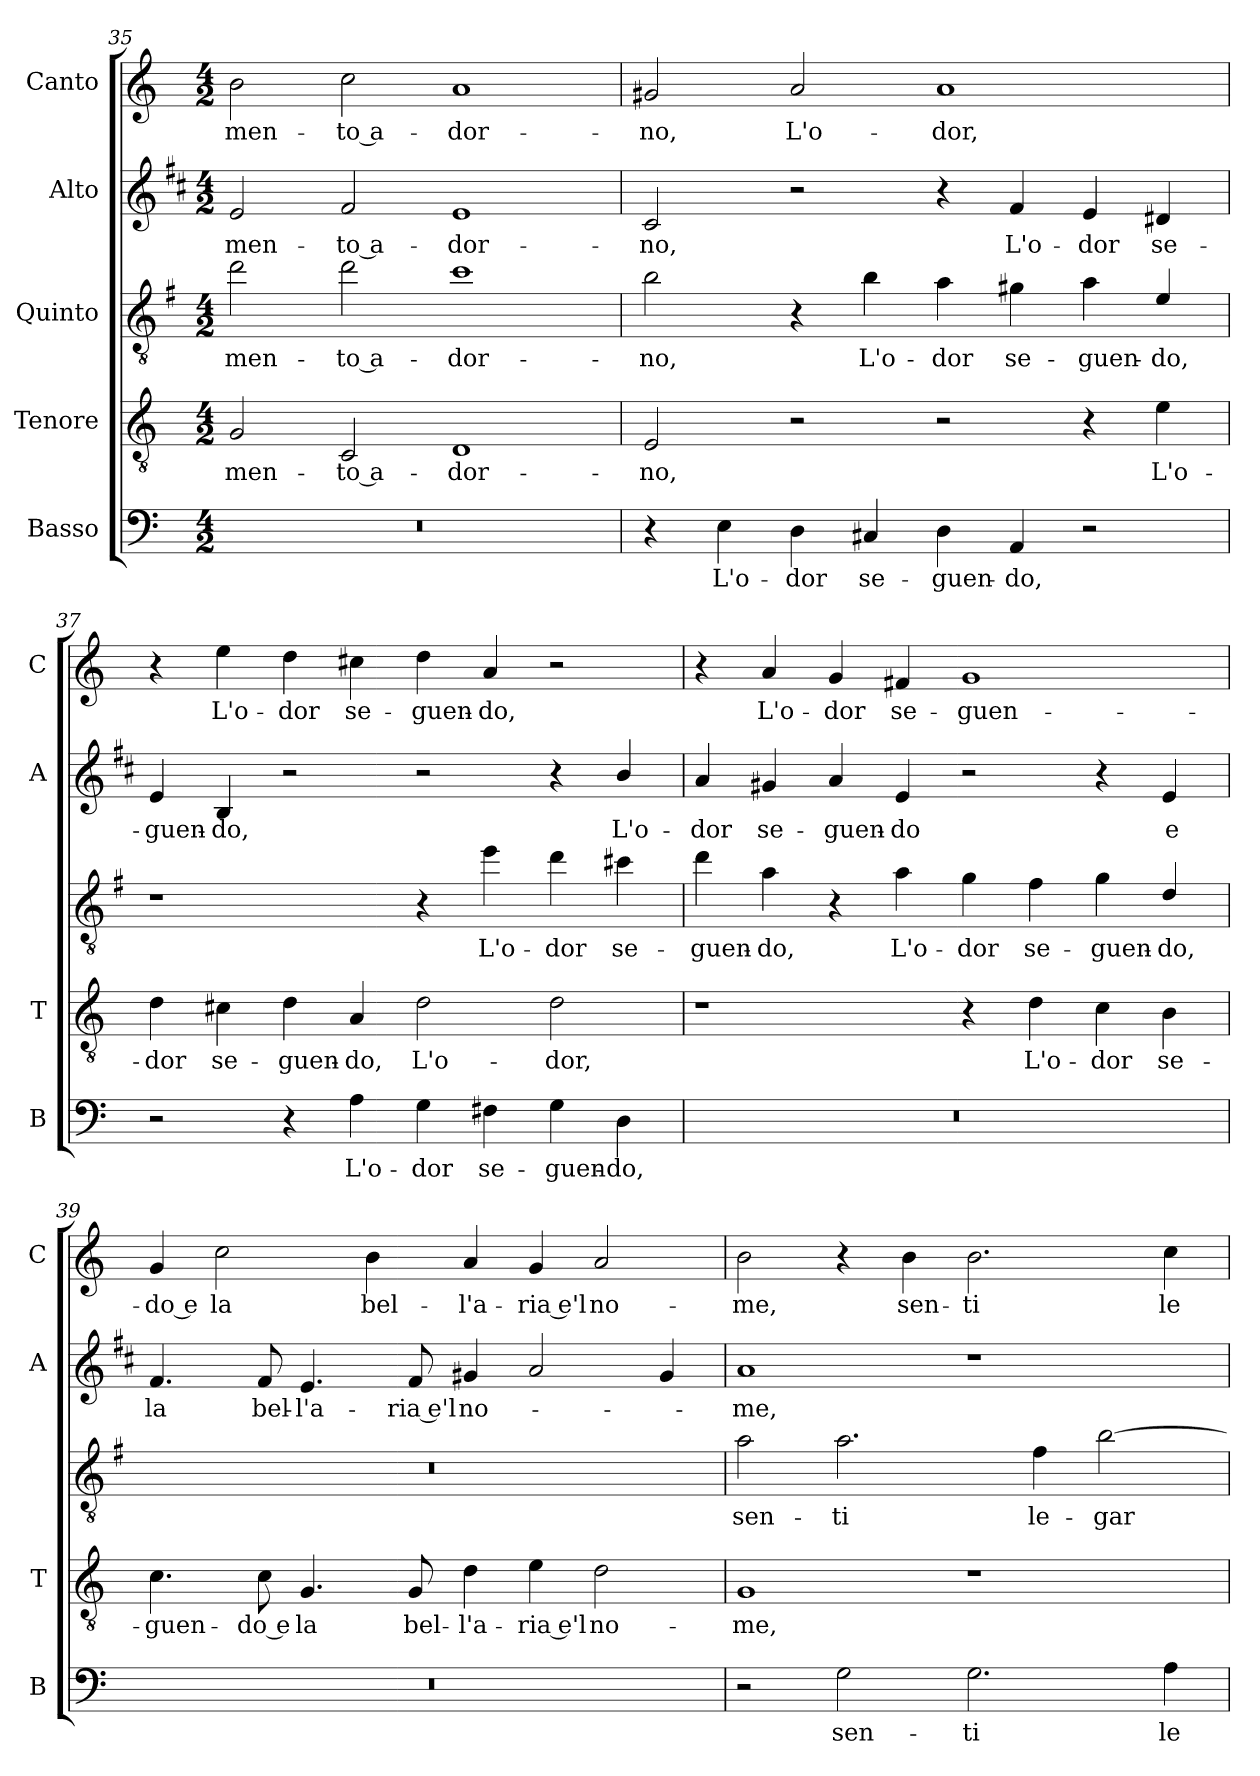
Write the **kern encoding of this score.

**kern	**text	**kern	**text	**kern	**text	**kern	**text	**kern	**text
*part5	*part5	*part4	*part4	*part3	*part3	*part2	*part2	*part1	*part1
*staff5	*staff5	*staff4	*staff4	*staff3	*staff3	*staff2	*staff2	*staff1	*staff1
*I"Basso	*	*I"Tenore	*	*I"Quinto	*	*I"Alto	*	*I"Canto	*
*I'B	*	*I'T	*	*	*	*I'A	*	*I'C	*
!!LO:LB:g=z
*clefF4	*	*clefGv2	*	*clefGv2	*	*clefG2	*	*clefG2	*
*	*	*	*	*ITrd4c7	*	*ITrd1c2	*	*	*
*k[]	*	*k[]	*	*k[]	*	*k[]	*	*k[]	*
*C:	*	*C:	*	*C:	*	*C:	*	*C:	*
*M4/2	*	*M4/2	*	*M4/2	*	*M4/2	*	*M4/2	*
=35	=35	=35	=35	=35	=35	=35	=35	=35	=35
!	!	!	!LO:LY:b	!	!LO:LY:b	!	!LO:LY:b	!	!LO:LY:b
0r	.	2G/	-men-	2g\	-men-	2d/	-men-	2b\	-men-
!	!	!	!LO:LY:b	!	!LO:LY:b	!	!LO:LY:b	!	!LO:LY:b
.	.	2C/	-to a-	2g\	-to a-	2e/	-to a-	2cc\	-to a-
!	!	!	!LO:LY:b	!	!LO:LY:b	!	!LO:LY:b	!	!LO:LY:b
.	.	1D	-dor-	1f	-dor-	1d	-dor-	1a	-dor-
=36	=36	=36	=36	=36	=36	=36	=36	=36	=36
!	!	!	!LO:LY:b	!	!LO:LY:b	!	!LO:LY:b	!	!LO:LY:b
4r	.	2E/	-no,	2e\	-no,	2B/	-no,	2g#X/	-no,
!	!LO:LY:b	!	!	!	!	!	!	!	!
4E\	L'o-	.	.	.	.	.	.	.	.
!	!LO:LY:b	!	!	!	!	!	!	!	!LO:LY:b
4D\	-dor	2r	.	4r	.	2r	.	2a/	L'o-
!	!LO:LY:b	!	!	!	!LO:LY:b	!	!	!	!
4C#X/	se-	.	.	4e\	L'o-	.	.	.	.
!	!LO:LY:b	!	!	!	!LO:LY:b	!	!	!	!LO:LY:b
4D\	-guen-	2r	.	4d\	-dor	4r	.	1a	-dor,
!	!LO:LY:b	!	!	!	!LO:LY:b	!	!LO:LY:b	!	!
4AA/	-do,	.	.	4c#X\	se-	4e/	L'o-	.	.
!	!	!	!	!	!LO:LY:b	!	!LO:LY:b	!	!
2r	.	4r	.	4d\	-guen-	4d/	-dor	.	.
!	!	!	!LO:LY:b	!	!LO:LY:b	!	!LO:LY:b	!	!
.	.	4e\	L'o-	4A/	-do,	4c#X/	se-	.	.
=37	=37	=37	=37	=37	=37	=37	=37	=37	=37
!	!	!	!LO:LY:b	!	!	!	!LO:LY:b	!	!
2r	.	4d\	-dor	1r	.	4d/	-guen-	4r	.
!	!	!	!LO:LY:b	!	!	!	!LO:LY:b	!	!LO:LY:b
.	.	4c#X\	se-	.	.	4A/	-do,	4ee\	L'o-
!	!	!	!LO:LY:b	!	!	!	!	!	!LO:LY:b
4r	.	4d\	-guen-	.	.	2r	.	4dd\	-dor
!	!LO:LY:b	!	!LO:LY:b	!	!	!	!	!	!LO:LY:b
4A\	L'o-	4A/	-do,	.	.	.	.	4cc#X\	se-
!	!LO:LY:b	!	!LO:LY:b	!	!	!	!	!	!LO:LY:b
4G\	-dor	2d\	L'o-	4r	.	2r	.	4dd\	-guen-
!	!LO:LY:b	!	!	!	!LO:LY:b	!	!	!	!LO:LY:b
4F#X\	se-	.	.	4a\	L'o-	.	.	4a/	-do,
!	!LO:LY:b	!	!LO:LY:b	!	!LO:LY:b	!	!	!	!
4G\	-guen-	2d\	-dor,	4g\	-dor	4r	.	2r	.
!	!LO:LY:b	!	!	!	!LO:LY:b	!	!LO:LY:b	!	!
4D\	-do,	.	.	4f#X\	se-	4a/	L'o-	.	.
=38	=38	=38	=38	=38	=38	=38	=38	=38	=38
!	!	!	!	!	!LO:LY:b	!	!LO:LY:b	!	!
0r	.	1r	.	4g\	-guen-	4g/	-dor	4r	.
!	!	!	!	!	!LO:LY:b	!	!LO:LY:b	!	!LO:LY:b
.	.	.	.	4d\	-do,	4f#X/	se-	4a/	L'o-
!	!	!	!	!	!	!	!LO:LY:b	!	!LO:LY:b
.	.	.	.	4r	.	4g/	-guen-	4g/	-dor
!	!	!	!	!	!LO:LY:b	!	!LO:LY:b	!	!LO:LY:b
.	.	.	.	4d\	L'o-	4d/	-do	4f#X/	se-
!	!	!	!	!	!LO:LY:b	!	!	!	!LO:LY:b
.	.	4r	.	4c\	-dor	2r	.	1g	-guen-
!	!	!	!LO:LY:b	!	!LO:LY:b	!	!	!	!
.	.	4d\	L'o-	4B\	se-	.	.	.	.
!	!	!	!LO:LY:b	!	!LO:LY:b	!	!	!	!
.	.	4c\	-dor	4c\	-guen-	4r	.	.	.
!	!	!	!LO:LY:b	!	!LO:LY:b	!	!LO:LY:b	!	!
.	.	4B\	se-	4G/	-do,	4d/	e	.	.
!!LO:LB:g=z
=39	=39	=39	=39	=39	=39	=39	=39	=39	=39
!	!	!	!LO:LY:b	!	!	!	!LO:LY:b	!	!LO:LY:b
0r	.	4.c\	-guen-	0r	.	4.e/	la	4g/	-do e
!	!	!	!	!	!	!	!	!	!LO:LY:b
.	.	.	.	.	.	.	.	2cc\	la
!	!	!	!LO:LY:b	!	!	!	!LO:LY:b	!	!
.	.	8c\	-do e	.	.	8e/	bel-	.	.
!	!	!	!LO:LY:b	!	!	!	!LO:LY:b	!	!
.	.	4.G/	la	.	.	4.d/	-l'a-	.	.
!	!	!	!	!	!	!	!	!	!LO:LY:b
.	.	.	.	.	.	.	.	4b\	bel-
!	!	!	!LO:LY:b	!	!	!	!LO:LY:b	!	!
.	.	8G/	bel-	.	.	8e/	-ria e'l	.	.
!	!	!	!LO:LY:b	!	!	!	!LO:LY:b	!	!LO:LY:b
.	.	4d\	-l'a-	.	.	4f#X/	no-	4a/	-l'a-
!	!	!	!LO:LY:b	!	!	!	!	!	!LO:LY:b
.	.	4e\	-ria e'l	.	.	2g/	.	4g/	-ria e'l
!	!	!	!LO:LY:b	!	!	!	!	!	!LO:LY:b
.	.	2d\	no-	.	.	.	.	2a/	no-
.	.	.	.	.	.	4f#/	.	.	.
=40	=40	=40	=40	=40	=40	=40	=40	=40	=40
!	!	!	!LO:LY:b	!	!LO:LY:b	!	!LO:LY:b	!	!LO:LY:b
2r	.	1G	-me,	2d\	sen-	1g	-me,	2b\	-me,
!	!LO:LY:b	!	!	!	!LO:LY:b	!	!	!	!
2G\	sen-	.	.	2.d\	-ti	.	.	4r	.
!	!	!	!	!	!	!	!	!	!LO:LY:b
.	.	.	.	.	.	.	.	4b\	sen-
!	!LO:LY:b	!	!	!	!	!	!	!	!LO:LY:b
2.G\	-ti	1r	.	.	.	1r	.	2.b\	-ti
!	!	!	!	!	!LO:LY:b	!	!	!	!
.	.	.	.	4B\	le-	.	.	.	.
!	!	!	!	!	!LO:LY:b	!	!	!	!
.	.	.	.	[2e\	-gar-	.	.	.	.
!	!LO:LY:b	!	!	!	!	!	!	!	!LO:LY:b
4A\	le-	.	.	.	.	.	.	4cc\	le-
=	=	=	=	=	=	=	=	=	=
*-	*-	*-	*-	*-	*-	*-	*-	*-	*-
